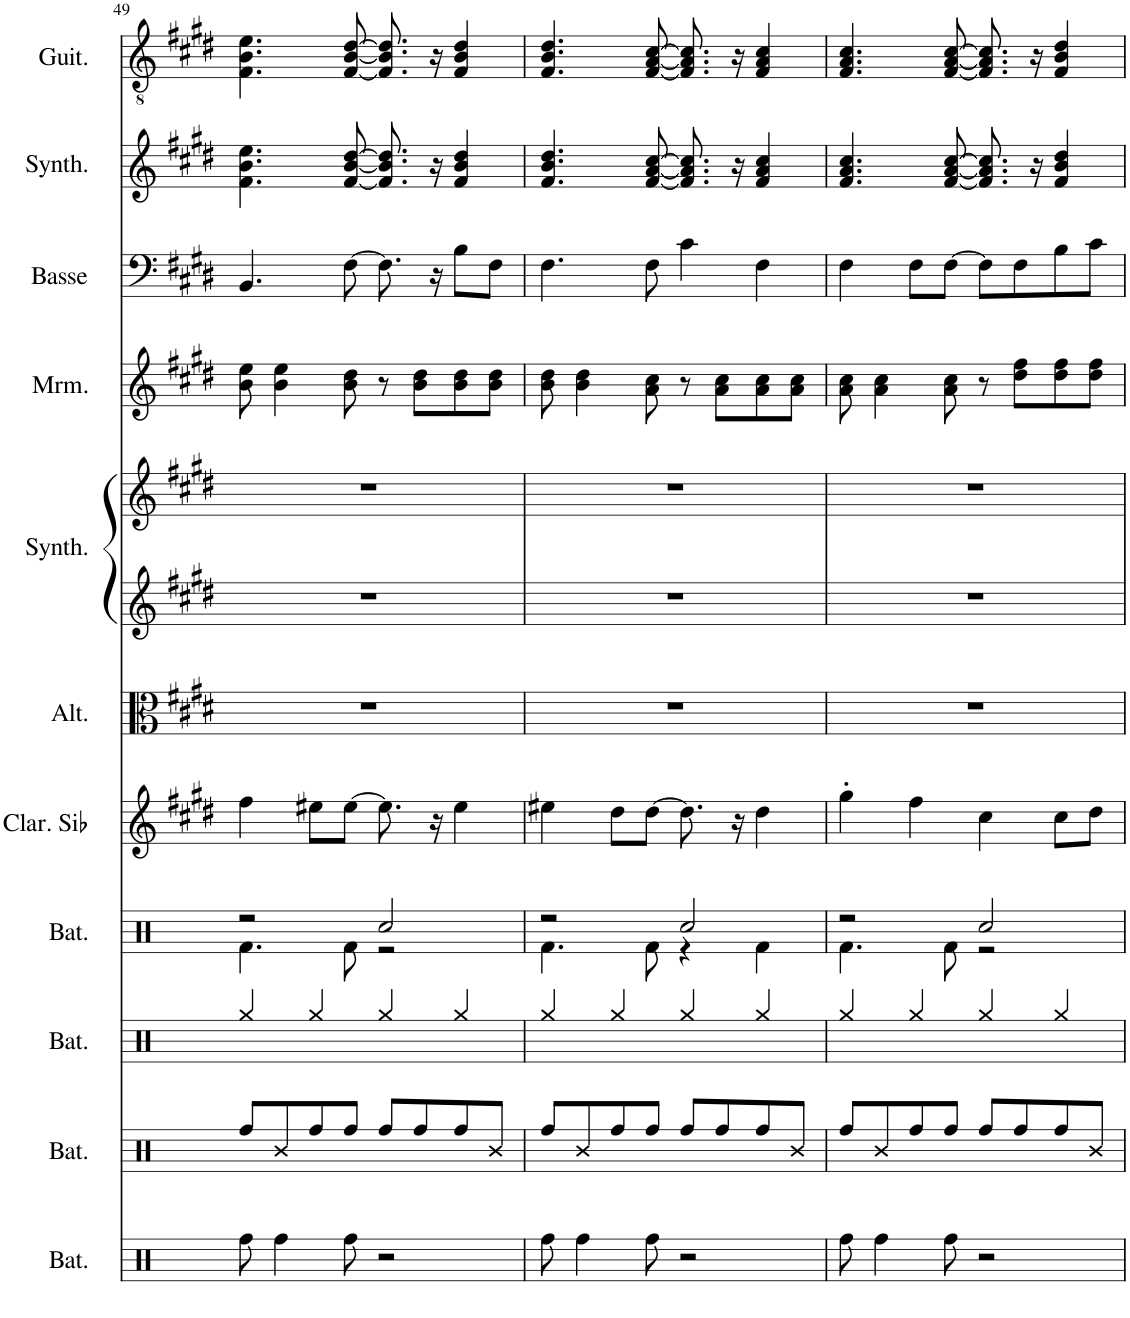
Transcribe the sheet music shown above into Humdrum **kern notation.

**kern	**kern	**kern	**kern	**kern	**kern	**kern	**kern	**kern	**kern	**kern	**kern
*part11	*part10	*part9	*part8	*part7	*part6	*part5	*part5	*part4	*part3	*part2	*part1
*staff12	*staff11	*staff10	*staff9	*staff8	*staff7	*staff6	*staff5	*staff4	*staff3	*staff2	*staff1
*I"Batterie, Perc	*I"Batterie, Perc	*I"Batterie, Cymbals	*I"Batterie, DRUMS	*I"Clarinette en Sib	*I"Altos, Strings	*I"Synthétiseur de cuivres, Brass	*	*I"Marimba	*I"Basse acoustique	*I"Synthétiseur Pad, Pad 1	*I"Guitare classique
*I'Bat.	*I'Bat.	*I'Bat.	*I'Bat.	*I'Clar. Sib	*I'Alt.	*I'Synth.	*	*I'Mrm.	*I'Basse	*I'Synth.	*I'Guit.
!!LO:PB:g=z
*clefX	*clefX	*clefX	*clefX	*clefG2	*clefC3	*clefG2	*clefG2	*clefG2	*clefF4	*clefG2	*clefGv2
*	*	*	*	*Trd1c2	*	*	*	*	*Trd7c12	*	*
*k[]	*k[]	*k[]	*k[]	*k[f#c#g#d#]	*k[f#c#g#d#]	*k[f#c#g#d#]	*k[f#c#g#d#]	*k[f#c#g#d#]	*k[f#c#g#d#]	*k[f#c#g#d#]	*k[f#c#g#d#]
*M2/2	*M2/2	*M2/2	*M2/2	*M2/2	*M2/2	*M2/2	*M2/2	*M2/2	*M2/2	*M2/2	*M2/2
=49	=49	=49	=49	=49	=49	=49	=49	=49	=49	=49	=49
*	*	*	*^	*	*	*	*	*	*	*	*
8Rff\	8Rff/L	4Rgg/	2r	4.Rf\	4ff#\	1r	1r	1r	8b\ 8ee\	4.BB/	4.f#\ 4.b\ 4.ee\	4.F#\ 4.B\ 4.e\
4Rff\	8R/	.	.	.	.	.	.	.	4b\ 4ee\	.	.	.
.	8Rff/	4Rgg/	.	.	8ee#X\L	.	.	.	.	.	.	.
8Rff\	8Rff/J	.	.	8Rf\	[8ee#\J	.	.	.	8b\ 8dd#\	[8F#\	[8f#/ [8b/ [8dd#/	[8F#/ [8B/ [8d#/
2r	8Rff/L	4Rgg/	2Rcc/	2r	8.ee#\]	.	.	.	8r	8.F#\]	8.f#/] 8.b/] 8.dd#/]	8.F#/] 8.B/] 8.d#/]
.	8Rff/	.	.	.	.	.	.	.	8b\ 8dd#\L	.	.	.
.	.	.	.	.	16r	.	.	.	.	16r	16r	16r
.	8Rff/	4Rgg/	.	.	4ee#\	.	.	.	8b\ 8dd#\	8B\L	4f#/ 4b/ 4dd#/	4F#/ 4B/ 4d#/
.	8R/J	.	.	.	.	.	.	.	8b\ 8dd#\J	8F#\J	.	.
=50	=50	=50	=50	=50	=50	=50	=50	=50	=50	=50	=50	=50
8Rff\	8Rff/L	4Rgg/	2r	4.Rf\	4ee#X\	1r	1r	1r	8b\ 8dd#\	4.F#\	4.f#/ 4.b/ 4.dd#/	4.F#/ 4.B/ 4.d#/
4Rff\	8R/	.	.	.	.	.	.	.	4b\ 4dd#\	.	.	.
.	8Rff/	4Rgg/	.	.	8dd#\L	.	.	.	.	.	.	.
8Rff\	8Rff/J	.	.	8Rf\	[8dd#\J	.	.	.	8a\ 8cc#\	8F#\	[8f#/ [8a/ [8cc#/	[8F#/ [8A/ [8c#/
2r	8Rff/L	4Rgg/	2Rcc/	4r	8.dd#\]	.	.	.	8r	4c#\	8.f#/] 8.a/] 8.cc#/]	8.F#/] 8.A/] 8.c#/]
.	8Rff/	.	.	.	.	.	.	.	8a\ 8cc#\L	.	.	.
.	.	.	.	.	16r	.	.	.	.	.	16r	16r
.	8Rff/	4Rgg/	.	4Rf\	4dd#\	.	.	.	8a\ 8cc#\	4F#\	4f#/ 4a/ 4cc#/	4F#/ 4A/ 4c#/
.	8R/J	.	.	.	.	.	.	.	8a\ 8cc#\J	.	.	.
=51	=51	=51	=51	=51	=51	=51	=51	=51	=51	=51	=51	=51
8Rff\	8Rff/L	4Rgg/	2r	4.Rf\	4gg#'\	1r	1r	1r	8a\ 8cc#\	4F#\	4.f#/ 4.a/ 4.cc#/	4.F#/ 4.A/ 4.c#/
4Rff\	8R/	.	.	.	.	.	.	.	4a\ 4cc#\	.	.	.
.	8Rff/	4Rgg/	.	.	4ff#\	.	.	.	.	8F#\L	.	.
8Rff\	8Rff/J	.	.	8Rf\	.	.	.	.	8a\ 8cc#\	[8F#\J	[8f#/ [8a/ [8cc#/	[8F#/ [8A/ [8c#/
2r	8Rff/L	4Rgg/	2Rcc/	2r	4cc#\	.	.	.	8r	8F#\L]	8.f#/] 8.a/] 8.cc#/]	8.F#/] 8.A/] 8.c#/]
.	8Rff/	.	.	.	.	.	.	.	8dd#\ 8ff#\L	8F#\	.	.
.	.	.	.	.	.	.	.	.	.	.	16r	16r
.	8Rff/	4Rgg/	.	.	8cc#\L	.	.	.	8dd#\ 8ff#\	8B\	4f#/ 4b/ 4dd#/	4F#/ 4B/ 4d#/
.	8R/J	.	.	.	8dd#\J	.	.	.	8dd#\ 8ff#\J	8c#\J	.	.
*	*	*	*v	*v	*	*	*	*	*	*	*	*
=	=	=	=	=	=	=	=	=	=	=	=
*-	*-	*-	*-	*-	*-	*-	*-	*-	*-	*-	*-
